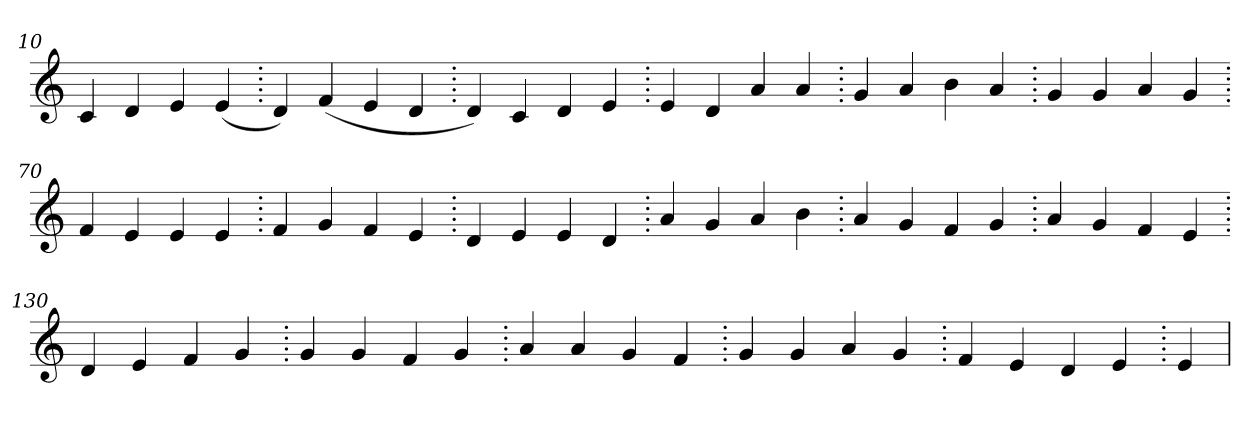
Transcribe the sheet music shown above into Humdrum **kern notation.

**kern
*part1
*staff1
*clefG2
=10.
4c
4d
4e
(>4e
=20.
4d)
(>4f
4e
4d
=30.
4d)
4c
4d
4e
=40.
4e
4d
4a
4a
=50.
4g
4a
4b
4a
=60.
4g
4g
4a
4g
=70.
4f
4e
4e
4e
=80.
4f
4g
4f
4e
=90.
4d
4e
4e
4d
=100.
4a
4g
4a
4b
=110.
4a
4g
4f
4g
=120.
4a
4g
4f
4e
=130.
4d
4e
4f
4g
=140.
4g
4g
4f
4g
=150.
4a
4a
4g
4f
=160.
4g
4g
4a
4g
=170.
4f
4e
4d
4e
=180.
4e
=
*-
